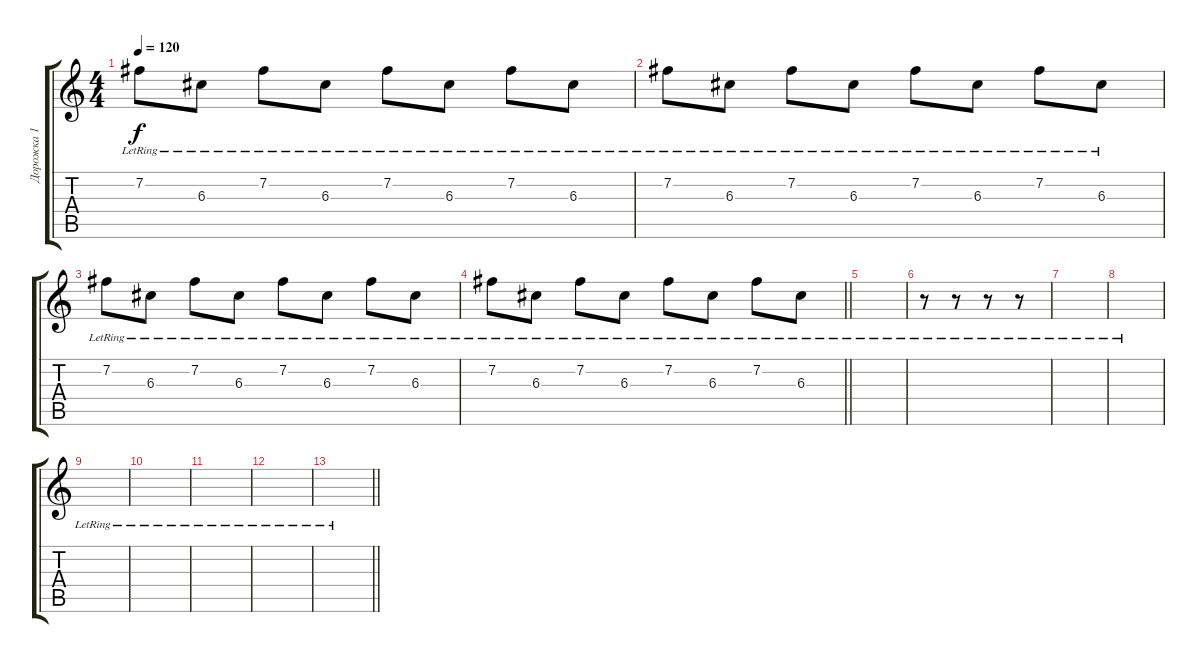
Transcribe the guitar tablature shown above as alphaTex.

\track ("Дорожка 1" "Дорожка 1") {instrument acousticguitarsteel}
\staff {score tabs}
\tuning (E4 B3 G3 D3 A2 E2) {hide}
\ts (4 4)
\tempo 120
\clef g2
\ks c
7.2{lr}.8{dy f} 6.3{lr}.8 7.2{lr}.8 6.3{lr}.8 7.2{lr}.8 6.3{lr}.8 7.2{lr}.8 6.3{lr}.8 |
7.2{lr}.8 6.3{lr}.8 7.2{lr}.8 6.3{lr}.8 7.2{lr}.8 6.3{lr}.8 7.2{lr}.8 6.3{lr}.8 |
7.2{lr}.8 6.3{lr}.8 7.2{lr}.8 6.3{lr}.8 7.2{lr}.8 6.3{lr}.8 7.2{lr}.8 6.3{lr}.8 |
\barLineRight lightlight
7.2{lr}.8 6.3{lr}.8 7.2{lr}.8 6.3{lr}.8 7.2{lr}.8 6.3{lr}.8 7.2{lr}.8 6.3{lr}.8 |
|
r.8 r.8 r.8 r.8 |
|
|
|
|
|
|
\barLineRight lightlight
